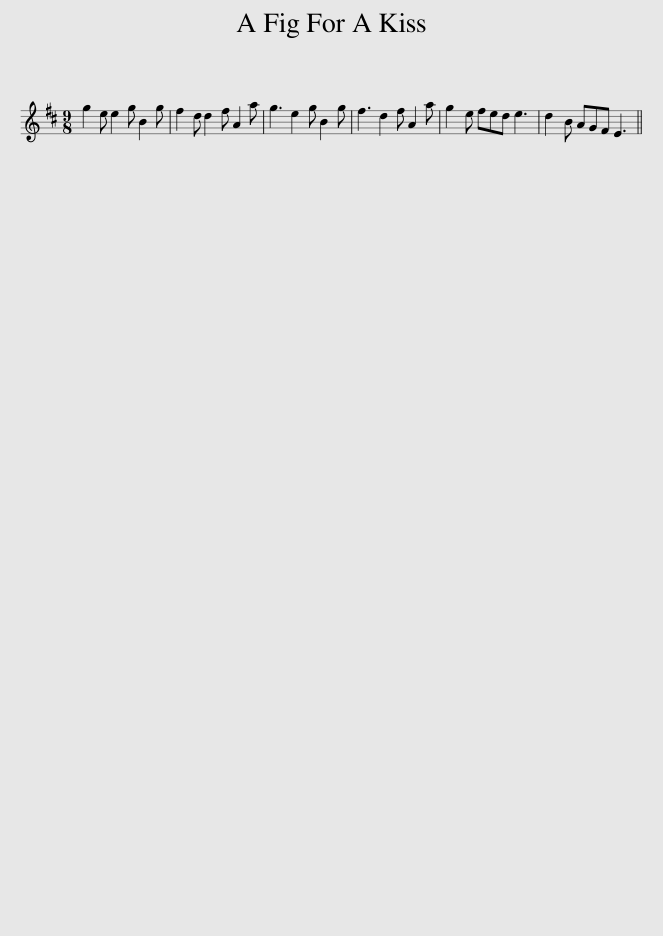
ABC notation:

X:1
L:1/8
M:9/8
I:linebreak $
K:D
V:1 treble
V:1
 g2 e e2 g B2 g | f2 d d2 f A2 a | g3 e2 g B2 g | f3 d2 f A2 a | g2 e fed e3 | %5
 d2 B AGF E3 || %6
